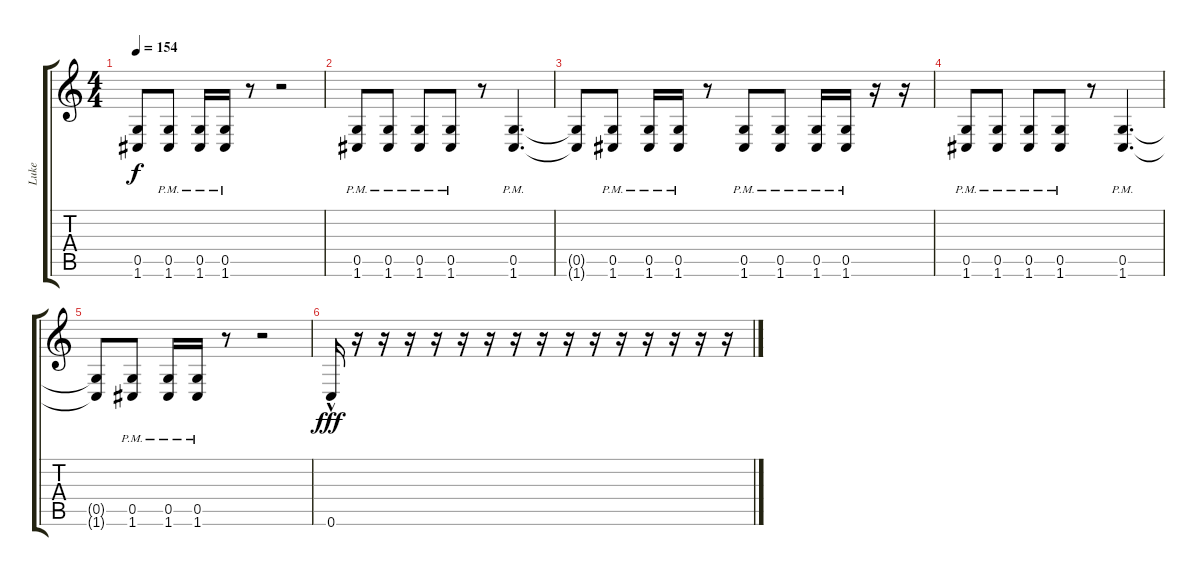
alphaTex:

\track ("Luke" "Luke") {instrument overdrivenguitar}
\staff {score tabs}
\tuning (D4 A3 F3 C3 G2 C2) {hide}
\ts (4 4)
\tempo 154
\clef g2
\ks c
(0.5{t} 1.6{t}).8{dy f} (0.5{pm} 1.6{pm}).8 (0.5{pm} 1.6{pm}).16 (0.5{pm} 1.6{pm}).16 r.8 r.2 |
(0.5{pm} 1.6{pm}).8 (0.5{pm} 1.6{pm}).8 (0.5{pm} 1.6{pm}).8 (0.5{pm} 1.6{pm}).8 r.8 (0.5{pm} 1.6{pm}).4{d} |
(0.5{t} 1.6{t}).8 (0.5{pm} 1.6{pm}).8 (0.5{pm} 1.6{pm}).16 (0.5{pm} 1.6{pm}).16 r.8 (0.5{pm} 1.6{pm}).8 (0.5{pm} 1.6{pm}).8 (0.5{pm} 1.6{pm}).16 (0.5{pm} 1.6{pm}).16 r.16 r.16 |
(0.5{pm} 1.6{pm}).8 (0.5{pm} 1.6{pm}).8 (0.5{pm} 1.6{pm}).8 (0.5{pm} 1.6{pm}).8 r.8 (0.5{pm} 1.6{pm}).4{d} |
(0.5{t} 1.6{t}).8 (0.5{pm} 1.6{pm}).8 (0.5{pm} 1.6{pm}).16 (0.5{pm} 1.6{pm}).16 r.8 r.2 |
0.6{hac}.16{dy fff} r.16 r.16 r.16 r.16 r.16 r.16 r.16 r.16 r.16 r.16 r.16 r.16 r.16 r.16 r.16
